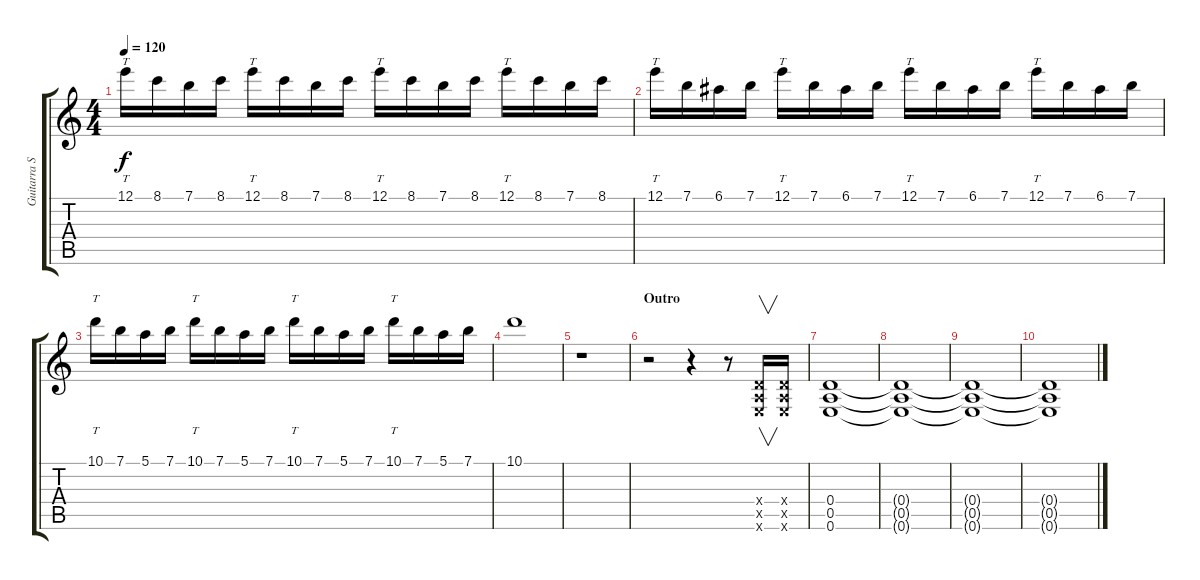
\track ("Guitarra Solo" "Guitarra S") {instrument distortionguitar}
\staff {score tabs}
\tuning (E4 B3 G3 D3 A2 E2) {hide}
\ts (4 4)
\tempo 120
\clef g2
\ks c
12.1.16{tt dy f} 8.1.16 7.1.16 8.1.16 12.1.16{tt} 8.1.16 7.1.16 8.1.16 12.1.16{tt} 8.1.16 7.1.16 8.1.16 12.1.16{tt} 8.1.16 7.1.16 8.1.16 |
12.1.16{tt} 7.1.16 6.1.16 7.1.16 12.1.16{tt} 7.1.16 6.1.16 7.1.16 12.1.16{tt} 7.1.16 6.1.16 7.1.16 12.1.16{tt} 7.1.16 6.1.16 7.1.16 |
10.1.16{tt} 7.1.16 5.1.16 7.1.16 10.1.16{tt} 7.1.16 5.1.16 7.1.16 10.1.16{tt} 7.1.16 5.1.16 7.1.16 10.1.16{tt} 7.1.16 5.1.16 7.1.16 |
10.1.1 |
r.1 |
\section ("" "Outro")
r.2 r.4 r.8 (0.4{x} 0.5{x} 0.6{x}).16{v} (0.4{x} 0.5{x} 0.6{x}).16 |
(0.4 0.5 0.6).1{volume 0} |
(0.4{t} 0.5{t} 0.6{t}).1 |
(0.4{t} 0.5{t} 0.6{t}).1 |
(0.4{t} 0.5{t} 0.6{t}).1
